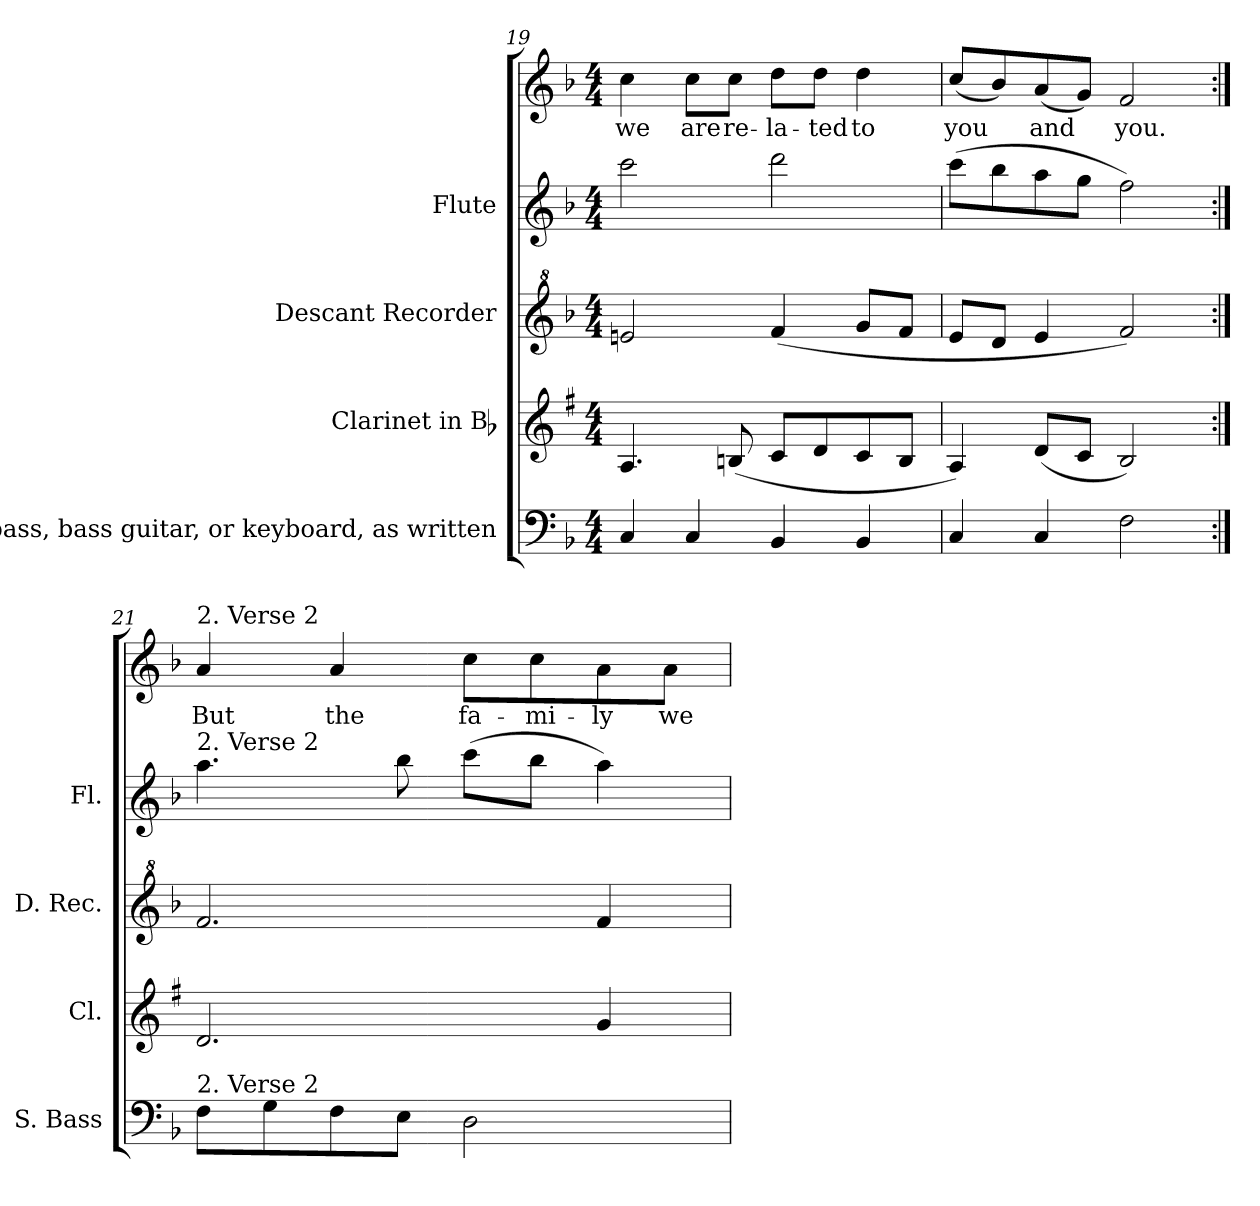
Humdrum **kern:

**kern	**kern	**kern	**kern	**kern	**text
*part5	*part4	*part3	*part2	*part1	*part1
*staff5	*staff4	*staff3	*staff2	*staff1	*staff1
*I"String bass,  bass guitar, or keyboard, as written	*I"Clarinet in Bb	*I"Descant Recorder	*I"Flute	*	*
*I'S. Bass	*I'Cl.	*I'D. Rec.	*I'Fl.	*	*
!!LO:PB:g=z
*clefF4	*clefG2	*clefG^2	*clefG2	*clefG2	*
*ITrd7c12	*ITrd1c2	*ITrd-7c-12	*	*	*
*k[b-]	*k[b-]	*k[b-]	*k[b-]	*k[b-]	*
*F:	*F:	*F:	*F:	*F:	*
*M4/4	*M4/4	*M4/4	*M4/4	*M4/4	*
=19	=19	=19	=19	=19	=19
!	!	!	!	!	!LO:LY:b:color=#000000
4CCi/	4.Gi/	2eeeni/	2ccci\	4cci\	we
!	!	!	!	!	!LO:LY:b:color=#000000
4CCi/	.	.	.	8cci\L	are
!	!	!	!	!	!LO:LY:b:color=#000000
.	(8Ani/	.	.	8cci\J	re-
!	!	!	!	!	!LO:LY:b:color=#000000
4BBB-i/	8B-i/L	(4fffi/	2dddi\	8ddi\L	-la-
!	!	!	!	!	!LO:LY:b:color=#000000
.	8ci/	.	.	8ddi\J	-ted
!	!	!	!	!	!LO:LY:b:color=#000000
4BBB-i/	8B-i/	8gggi/L	.	4ddi\	to
.	8Ai/J	8fffi/J	.	.	.
=20	=20	=20	=20	=20	=20
!	!	!	!	!	!LO:LY:b:color=#000000
4CCi/	4Gi/)	8eeei/L	(8ccci\L	(8cci/L	you
.	.	8dddi/J	8bb-i\	8b-i/)	.
!	!	!	!	!	!LO:LY:b:color=#000000
4CCi/	(8ci/L	4eeei/	8aai\	(8ai/	and
.	8B-i/J	.	8ggi\J	8gi/J)	.
!	!	!	!	!	!LO:LY:b:color=#000000
2FFi\	2Ai/)	2fffi/)	2ffi\)	2fi/	you.
=21:|!	=21:|!	=21:|!	=21:|!	=21:|!	=21:|!
!	!	!	!	!LO:TX:a:t=2. Verse 2	!
!	!	!	!LO:TX:a:t=2. Verse 2	!	!
!LO:TX:a:t=2. Verse 2	!	!	!	!	!
!	!	!	!	!	!LO:LY:b:color=#000000
8FFi\L	2.ci/	2.fffi/	4.aai\	4ai/	But
8GGi\	.	.	.	.	.
!	!	!	!	!	!LO:LY:b:color=#000000
8FFi\	.	.	.	4ai/	the
8EEi\J	.	.	8bb-i\	.	.
!	!	!	!	!	!LO:LY:b:color=#000000
2DDi\	.	.	(8ccci\L	8cci\L	fa-
!	!	!	!	!	!LO:LY:b:color=#000000
.	.	.	8bb-i\J	8cci\	-mi-
!	!	!	!	!	!LO:LY:b:color=#000000
.	4fi/	4fffi/	4aai\)	8ai\	-ly
!	!	!	!	!	!LO:LY:b:color=#000000
.	.	.	.	8ai\J	we
=	=	=	=	=	=
*-	*-	*-	*-	*-	*-
